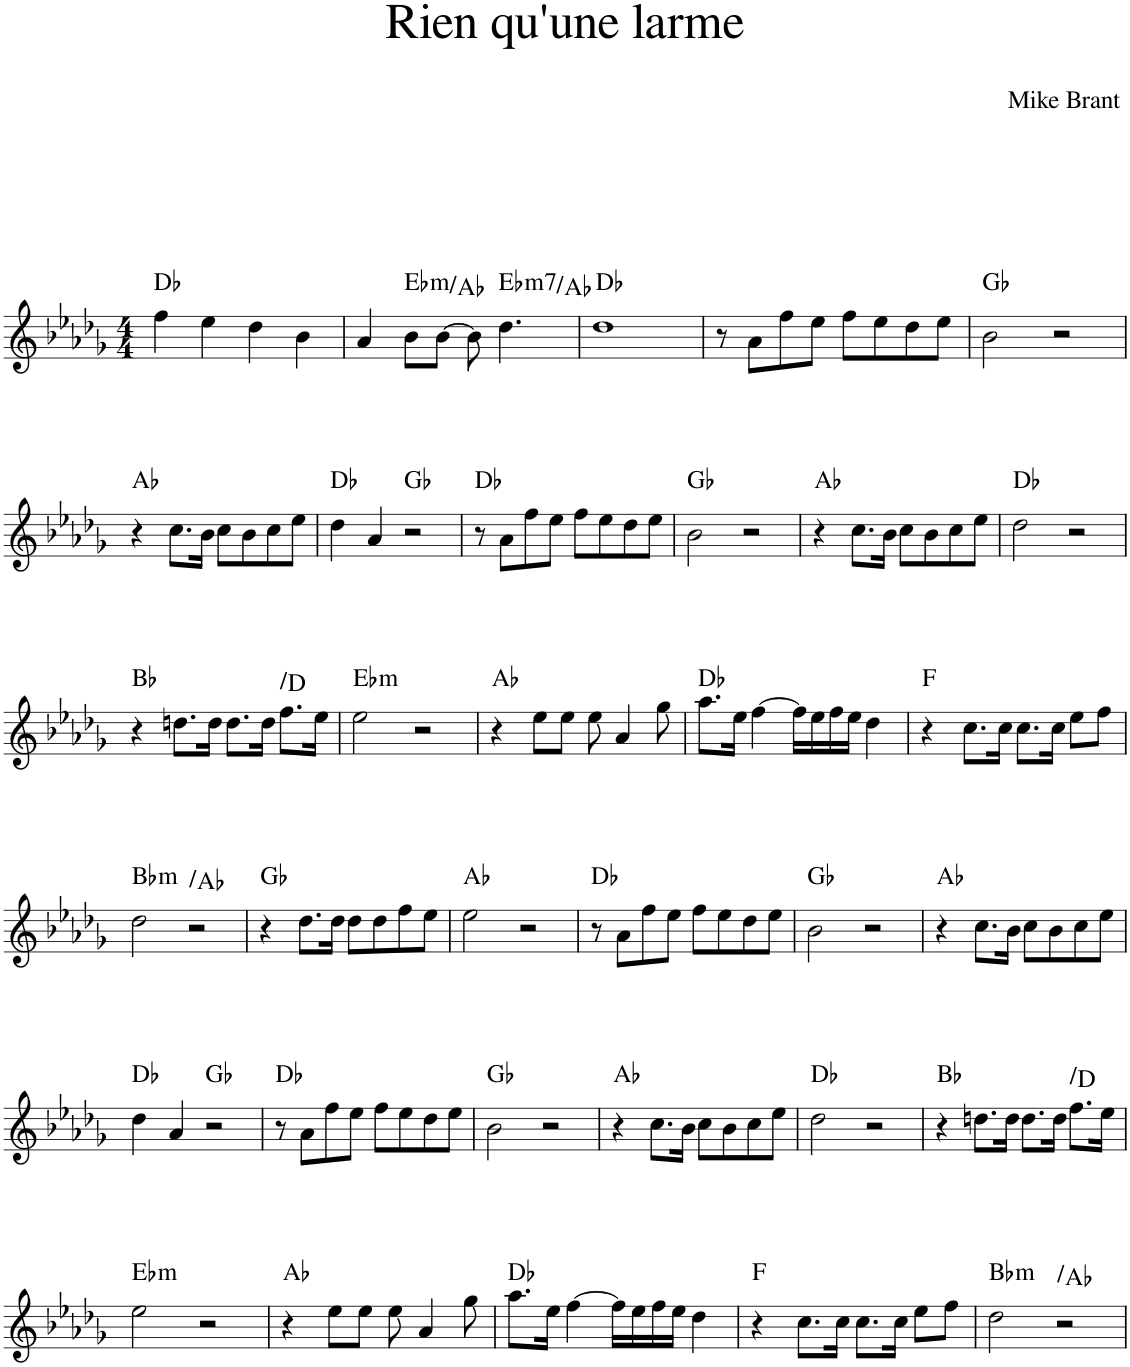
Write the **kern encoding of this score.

**kern	**harte
*part1	*part1
*staff1	*
*I"Piano	*
*I'Pno.	*
*clefG2	*
*k[b-e-a-d-g-]	*
*M4/4	*
=1	=1
4ff\	Db:maj
4ee-\	.
4dd-\	.
4b-\	.
=2	=2
4a-/	.
!	!LO:H:kt=m
8b-\L	Eb:min/4
[8b-\J	.
8b-\]	.
!	!LO:H:kt=m7
4.dd-\	Eb:min7/4
=3	=3
1dd-	Db:maj
=4	=4
8r	.
8a-\L	.
8ff\	.
8ee-\J	.
8ff\L	.
8ee-\	.
8dd-\	.
8ee-\J	.
=5	=5
2b-\	Gb:maj
2r	.
!!LO:LB:g=z
=6	=6
4r	Ab:maj
8.cc\L	.
16b-\Jk	.
8cc\L	.
8b-\	.
8cc\	.
8ee-\J	.
=7	=7
4dd-\	Db:maj
4a-/	.
2r	Gb:maj
=8	=8
8r	Db:maj
8a-\L	.
8ff\	.
8ee-\J	.
8ff\L	.
8ee-\	.
8dd-\	.
8ee-\J	.
=9	=9
2b-\	Gb:maj
2r	.
=10	=10
4r	Ab:maj
8.cc\L	.
16b-\Jk	.
8cc\L	.
8b-\	.
8cc\	.
8ee-\J	.
=11	=11
2dd-\	Db:maj
2r	.
!!LO:LB:g=z
=12	=12
4r	Bb:maj
8.ddn\L	.
16dd\Jk	.
8.dd\L	.
16dd\Jk	.
!	!LO:H:kt=N.C.
8.ff\L	N
16ee-\Jk	.
=13	=13
!	!LO:H:kt=m
2ee-\	Eb:min
2r	.
=14	=14
4r	Ab:maj
8ee-\L	.
8ee-\J	.
8ee-\	.
4a-/	.
8gg-\	.
=15	=15
8.aa-\L	Db:maj
16ee-\Jk	.
[4ff\	.
16ff\LL]	.
16ee-\	.
16ff\	.
16ee-\JJ	.
4dd-\	.
=16	=16
4r	F:maj
8.cc\L	.
16cc\Jk	.
8.cc\L	.
16cc\Jk	.
8ee-\L	.
8ff\J	.
!!LO:LB:g=z
=17	=17
!	!LO:H:kt=m
2dd-\	Bb:min
!	!LO:H:kt=N.C.
2r	N
=18	=18
4r	Gb:maj
8.dd-\L	.
16dd-\Jk	.
8dd-\L	.
8dd-\	.
8ff\	.
8ee-\J	.
=19	=19
2ee-\	Ab:maj
2r	.
=20	=20
8r	Db:maj
8a-\L	.
8ff\	.
8ee-\J	.
8ff\L	.
8ee-\	.
8dd-\	.
8ee-\J	.
=21	=21
2b-\	Gb:maj
2r	.
=22	=22
4r	Ab:maj
8.cc\L	.
16b-\Jk	.
8cc\L	.
8b-\	.
8cc\	.
8ee-\J	.
!!LO:LB:g=z
=23	=23
4dd-\	Db:maj
4a-/	.
2r	Gb:maj
=24	=24
8r	Db:maj
8a-\L	.
8ff\	.
8ee-\J	.
8ff\L	.
8ee-\	.
8dd-\	.
8ee-\J	.
=25	=25
2b-\	Gb:maj
2r	.
=26	=26
4r	Ab:maj
8.cc\L	.
16b-\Jk	.
8cc\L	.
8b-\	.
8cc\	.
8ee-\J	.
=27	=27
2dd-\	Db:maj
2r	.
=28	=28
4r	Bb:maj
8.ddn\L	.
16dd\Jk	.
8.dd\L	.
16dd\Jk	.
!	!LO:H:kt=N.C.
8.ff\L	N
16ee-\Jk	.
!!LO:LB:g=z
=29	=29
!	!LO:H:kt=m
2ee-\	Eb:min
2r	.
=30	=30
4r	Ab:maj
8ee-\L	.
8ee-\J	.
8ee-\	.
4a-/	.
8gg-\	.
=31	=31
8.aa-\L	Db:maj
16ee-\Jk	.
[4ff\	.
16ff\LL]	.
16ee-\	.
16ff\	.
16ee-\JJ	.
4dd-\	.
=32	=32
4r	F:maj
8.cc\L	.
16cc\Jk	.
8.cc\L	.
16cc\Jk	.
8ee-\L	.
8ff\J	.
=33	=33
!	!LO:H:kt=m
2dd-\	Bb:min
!	!LO:H:kt=N.C.
2r	N
=	=
*-	*-
